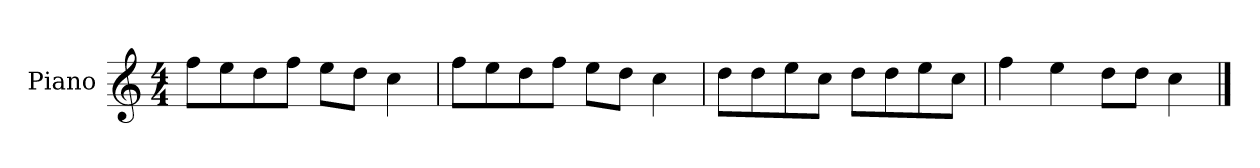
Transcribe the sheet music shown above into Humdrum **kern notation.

**kern
*part1
*staff1
*I"Piano
*I'P-no
*clefG2
*k[]
*M4/4
*MM90
=1
8ff\L
8ee\
8dd\
8ff\J
8ee\L
8dd\J
4cc\
=2
8ff\L
8ee\
8dd\
8ff\J
8ee\L
8dd\J
4cc\
=3
8dd\L
8dd\
8ee\
8cc\J
8dd\L
8dd\
8ee\
8cc\J
=4
4ff\
4ee\
8dd\L
8dd\J
4cc\
==
*-
